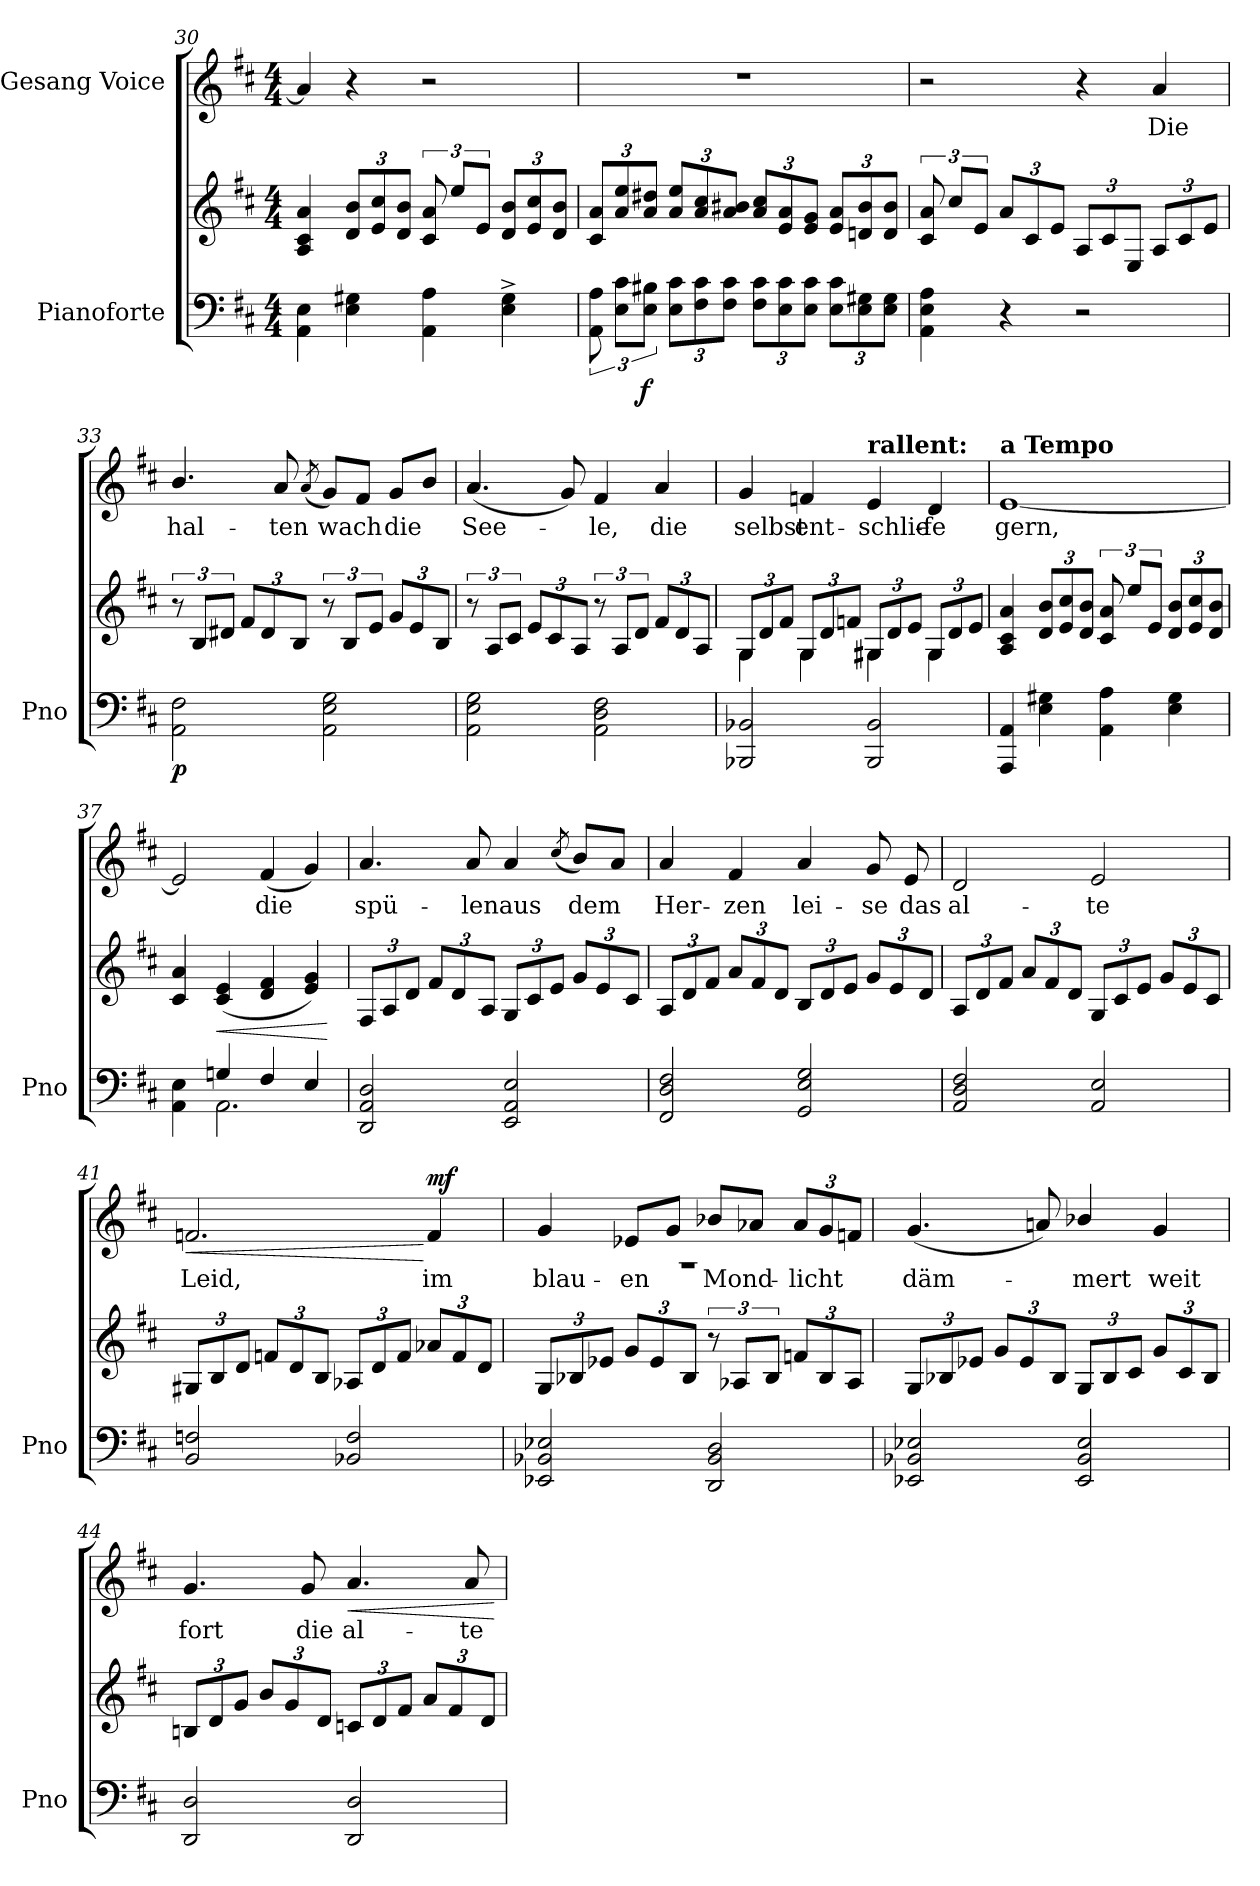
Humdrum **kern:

**kern	**kern	**dynam	**kern	**text	**dynam
*part2	*part2	*part2	*part1	*part1	*part1
*staff3	*staff2	*staff2/3	*staff1	*staff1	*staff1
*I"Pianoforte	*	*	*I"Gesang Voice	*	*
*I'Pno	*	*	*	*	*
!!LO:PB:g=z
*clefF4	*clefG2	*	*clefG2	*	*
*k[f#c#]	*k[f#c#]	*	*k[f#c#]	*	*
*M4/4	*M4/4	*	*M4/4	*	*
=30	=30	=30	=30	=30	=30
4AA\ 4E\	4A/ 4c#/ 4a/	.	4a/]	.	.
*	*Xbrackettup	*	*	*	*
4E\ 4G#X\	12d/ 12b/L	.	4r	.	.
.	12e/ 12cc#/	.	.	.	.
.	12d/ 12b/J	.	.	.	.
*	*brackettup	*	*	*	*
4AA\ 4A\	12c#/ 12a/	.	2r	.	.
.	12ee/L	.	.	.	.
.	12e/J	.	.	.	.
*	*Xbrackettup	*	*	*	*
4E\^ 4G#\^	12d/ 12b/L	.	.	.	.
.	12e/ 12cc#/	.	.	.	.
.	12d/ 12b/J	.	.	.	.
=31	=31	=31	=31	=31	=31
12AA\ 12A\	12c#/ 12a/L	.	1r	.	.
12E\ 12c#\L	12a/ 12ee/	.	.	.	.
!	!	!LO:DY:b=2	!	!	!
12E\ 12B#X\J	12a/ 12dd#X/J	f	.	.	.
*Xbrackettup	*	*	*	*	*
12E\ 12c#\L	12a/ 12ee/L	.	.	.	.
12F#\ 12c#\	12a/ 12cc#/	.	.	.	.
12F#\ 12c#\J	12a/ 12b#X/J	.	.	.	.
12F#\ 12c#\L	12a/ 12cc#/L	.	.	.	.
12E\ 12c#\	12e/ 12a/	.	.	.	.
12E\ 12c#\J	12e/ 12g/J	.	.	.	.
12E\ 12c#\L	12e/ 12a/L	.	.	.	.
12E\ 12G#X\	12dn/ 12b#/	.	.	.	.
12E\ 12G#\J	12d/ 12b#/J	.	.	.	.
!!LO:LB:g=z
=32	=32	=32	=32	=32	=32
*	*brackettup	*	*	*	*
4AA\ 4E\ 4A\	12c#/ 12a/	.	2r	.	.
.	12cc#/L	.	.	.	.
.	12e/J	.	.	.	.
*	*Xbrackettup	*	*	*	*
4r	12a/L	.	.	.	.
.	12c#/	.	.	.	.
.	12e/J	.	.	.	.
2r	12A/L	.	4r	.	.
.	12c#/	.	.	.	.
.	12E/J	.	.	.	.
!	!	!	!	!LO:LY:b	!
.	12A/L	.	4a/	Die	.
.	12c#/	.	.	.	.
.	12e/J	.	.	.	.
=33	=33	=33	=33	=33	=33
*	*brackettup	*	*	*	*
!	!	!LO:DY:b=2	!	!LO:LY:b	!
2AA\ 2F#\	12r	p	4.b/	hal-	.
.	12B/L	.	.	.	.
.	12d#X/J	.	.	.	.
*	*Xbrackettup	*	*	*	*
.	12f#/L	.	.	.	.
.	12d#/	.	.	.	.
!	!	!	!	!LO:LY:b	!
.	.	.	8a/	-ten	.
.	12B/J	.	.	.	.
.	.	.	(8qa/	.	.
*	*brackettup	*	*	*	*
!	!	!	!	!LO:LY:b	!
2AA\ 2E\ 2G\	12r	.	8g/L)	wach	.
.	12B/L	.	.	.	.
.	.	.	8f#/J	.	.
.	12e/J	.	.	.	.
*	*Xbrackettup	*	*	*	*
!	!	!	!	!LO:LY:b	!
.	12g/L	.	8g/L	die	.
.	12e/	.	.	.	.
.	.	.	8b/J	.	.
.	12B/J	.	.	.	.
!!LO:LB:g=z
=34	=34	=34	=34	=34	=34
*	*brackettup	*	*	*	*
!	!	!	!	!LO:LY:b	!
2AA\ 2E\ 2G\	12r	.	(4.a/	See-	.
.	12A/L	.	.	.	.
.	12c#/J	.	.	.	.
*	*Xbrackettup	*	*	*	*
.	12e/L	.	.	.	.
.	12c#/	.	.	.	.
.	.	.	8g/)	.	.
.	12A/J	.	.	.	.
*	*brackettup	*	*	*	*
!	!	!	!	!LO:LY:b	!
2AA\ 2D\ 2F#\	12r	.	4f#/	-le,	.
.	12A/L	.	.	.	.
.	12d/J	.	.	.	.
*	*Xbrackettup	*	*	*	*
!	!	!	!	!LO:LY:b	!
.	12f#/L	.	4a/	die	.
.	12d/	.	.	.	.
.	12A/J	.	.	.	.
=35	=35	=35	=35	=35	=35
*	*^	*	*	*	*
!	!	!	!	!	!LO:LY:b	!
2BBB-X/ 2BB-X/	12G/L	4G\	.	4g/	selbst	.
.	12d/	.	.	.	.	.
.	12f#/J	.	.	.	.	.
!	!	!	!	!	!LO:LY:b	!
.	12G/L	4G\	.	4fn/	ent-	.
.	12d/	.	.	.	.	.
.	12fn/J	.	.	.	.	.
!	!	!	!	!LO:TX:a:B:t=rallent&colon;	!	!
!	!	!	!	!	!LO:LY:b	!
2BBB-/ 2BB-/	12G#X/L	4G#\	.	4e/	-schlie-	.
.	12d/	.	.	.	.	.
.	12e/J	.	.	.	.	.
!	!	!	!	!	!LO:LY:b	!
.	12G#/L	4G#\	.	4d/	-fe	.
.	12d/	.	.	.	.	.
.	12e/J	.	.	.	.	.
*	*v	*v	*	*	*	*
!!LO:LB:g=z
=36	=36	=36	=36	=36	=36
!	!	!	!LO:TX:a:B:t=a Tempo	!	!
!	!	!	!	!LO:LY:b	!
4AAA/ 4AA/	4A/ 4c#/ 4a/	.	[1e	gern,	.
4E\ 4G#X\	12d/ 12b/L	.	.	.	.
.	12e/ 12cc#/	.	.	.	.
.	12d/ 12b/J	.	.	.	.
*	*brackettup	*	*	*	*
4AA\ 4A\	12c#/ 12a/	.	.	.	.
.	12ee/L	.	.	.	.
.	12e/J	.	.	.	.
*	*Xbrackettup	*	*	*	*
4E\ 4G#\	12d/ 12b/L	.	.	.	.
.	12e/ 12cc#/	.	.	.	.
.	12d/ 12b/J	.	.	.	.
=37	=37	=37	=37	=37	=37
*^	*	*	*	*	*
4AA\ 4E\	4ryy	4c#/ 4a/	.	2e/]	.	.
!	!	!	!LO:HP:b	!	!	!
4Gn/	2.AA\	(4c#/ 4e/	<	.	.	.
!	!	!	!	!	!LO:LY:b	!
4F#/	.	4d/ 4f#/	.	(4f#/	die	.
4E/	.	4e/ 4g/)	.	4g/)	.	.
*v	*v	*	*	*	*	*
.	.	[	.	.	.
=38	=38	=38	=38	=38	=38
!	!	!	!	!LO:LY:b	!
2DD/ 2AA/ 2D/	12F#/L	.	4.a/	spü-	.
.	12A/	.	.	.	.
.	12d/J	.	.	.	.
.	12f#/L	.	.	.	.
.	12d/	.	.	.	.
!	!	!	!	!LO:LY:b	!
.	.	.	8a/	-len	.
.	12A/J	.	.	.	.
!	!	!	!	!LO:LY:b	!
2EE/ 2AA/ 2E/	12G/L	.	4a/	aus	.
.	12c#/	.	.	.	.
.	12e/J	.	.	.	.
.	.	.	(8qcc#/	.	.
!	!	!	!	!LO:LY:b	!
.	12g/L	.	8b/L)	dem	.
.	12e/	.	.	.	.
.	.	.	8a/J	.	.
.	12c#/J	.	.	.	.
!!LO:PB:g=z
=39	=39	=39	=39	=39	=39
!	!	!	!	!LO:LY:b	!
2FF#/ 2D/ 2F#/	12A/L	.	4a/	Her-	.
.	12d/	.	.	.	.
.	12f#/J	.	.	.	.
!	!	!	!	!LO:LY:b	!
.	12a/L	.	4f#/	-zen	.
.	12f#/	.	.	.	.
.	12d/J	.	.	.	.
!	!	!	!	!LO:LY:b	!
2GG/ 2E/ 2G/	12B/L	.	4a/	lei-	.
.	12d/	.	.	.	.
.	12e/J	.	.	.	.
!	!	!	!	!LO:LY:b	!
.	12g/L	.	8g/	-se	.
.	12e/	.	.	.	.
!	!	!	!	!LO:LY:b	!
.	.	.	8e/	das	.
.	12d/J	.	.	.	.
=40	=40	=40	=40	=40	=40
!	!	!	!	!LO:LY:b	!
2AA/ 2D/ 2F#/	12A/L	.	2d/	al-	.
.	12d/	.	.	.	.
.	12f#/J	.	.	.	.
.	12a/L	.	.	.	.
.	12f#/	.	.	.	.
.	12d/J	.	.	.	.
!	!	!	!	!LO:LY:b	!
2AA/ 2E/	12G/L	.	2e/	-te	.
.	12c#/	.	.	.	.
.	12e/J	.	.	.	.
.	12g/L	.	.	.	.
.	12e/	.	.	.	.
.	12c#/J	.	.	.	.
!!LO:LB:g=z
=41	=41	=41	=41	=41	=41
!	!	!	!	!LO:LY:b	!LO:HP:b
!	!	!	!	!	!LO:HP:n=1:b
2BB/ 2Fn/	12G#X/L	.	2.fn/	Leid,	< <
.	12B/	.	.	.	.
.	12d/J	.	.	.	.
.	12fn/L	.	.	.	.
.	12d/	.	.	.	.
.	12B/J	.	.	.	.
2BB-X/ 2F/	12A-X/L	.	.	.	.
.	12d/	.	.	.	.
.	12f/J	.	.	.	.
!	!	!	!	!LO:LY:b	!LO:DY:n=1:a
.	12a-X/L	.	4f/	im	[ mf
.	12f/	.	.	.	.
.	12d/J	.	.	.	.
.	.	.	.	.	[
=42	=42	=42	=42	=42	=42
!	!	!	!	!LO:LY:b	!
*	*	*	*^	*	*
2EE-X/ 2BB-X/ 2E-X/	12G/L	.	4g/	1r	blau-	.
.	12B-X/	.	.	.	.	.
.	12e-X/J	.	.	.	.	.
!	!	!	!	!	!LO:LY:b	!
.	12g/L	.	8e-X/L	.	-en	.
.	12e-/	.	.	.	.	.
.	.	.	8g/J	.	.	.
.	12B-/J	.	.	.	.	.
*	*brackettup	*	*	*	*	*
!	!	!	!	!	!LO:LY:b	!
2DD/ 2BB-/ 2D/	12r	.	8b-X/L	.	Mond-	.
.	12A-X/L	.	.	.	.	.
.	.	.	8a-X/J	.	.	.
.	12B-/J	.	.	.	.	.
*	*Xbrackettup	*	*Xbrackettup	*	*	*
!	!	!	!	!	!LO:LY:b	!
.	12fn/L	.	12a-/L	.	-licht	.
.	12B-/	.	12g/	.	.	.
.	12A-/J	.	12fn/J	.	.	.
*	*	*	*v	*v	*	*
!!LO:LB:g=z
=43	=43	=43	=43	=43	=43
!	!	!	!	!LO:LY:b	!
2EE-X/ 2BB-X/ 2E-X/	12G/L	.	(4.g/	däm-	.
.	12B-X/	.	.	.	.
.	12e-X/J	.	.	.	.
.	12g/L	.	.	.	.
.	12e-/	.	.	.	.
.	.	.	8an/)	.	.
.	12B-/J	.	.	.	.
!	!	!	!	!LO:LY:b	!
2EE-/ 2BB-/ 2E-/	12G/L	.	4b-X/	-mert	.
.	12B-/	.	.	.	.
.	12c#/J	.	.	.	.
!	!	!	!	!LO:LY:b	!
.	12g/L	.	4g/	weit	.
.	12c#/	.	.	.	.
.	12B-/J	.	.	.	.
=44	=44	=44	=44	=44	=44
!	!	!	!	!LO:LY:b	!
2DD/ 2D/	12Bn/L	.	4.g/	fort	.
.	12d/	.	.	.	.
.	12g/J	.	.	.	.
.	12b/L	.	.	.	.
.	12g/	.	.	.	.
!	!	!	!	!LO:LY:b	!
.	.	.	8g/	die	.
.	12d/J	.	.	.	.
!	!	!	!	!LO:LY:b	!LO:HP:b
2DD/ 2D/	12cn/L	.	4.a/	al-	<
.	12d/	.	.	.	.
.	12f#/J	.	.	.	.
.	12a/L	.	.	.	.
.	12f#/	.	.	.	.
!	!	!	!	!LO:LY:b	!
.	.	.	8a/	-te	.
.	12d/J	.	.	.	.
.	.	.	.	.	[
=	=	=	=	=	=
*-	*-	*-	*-	*-	*-
